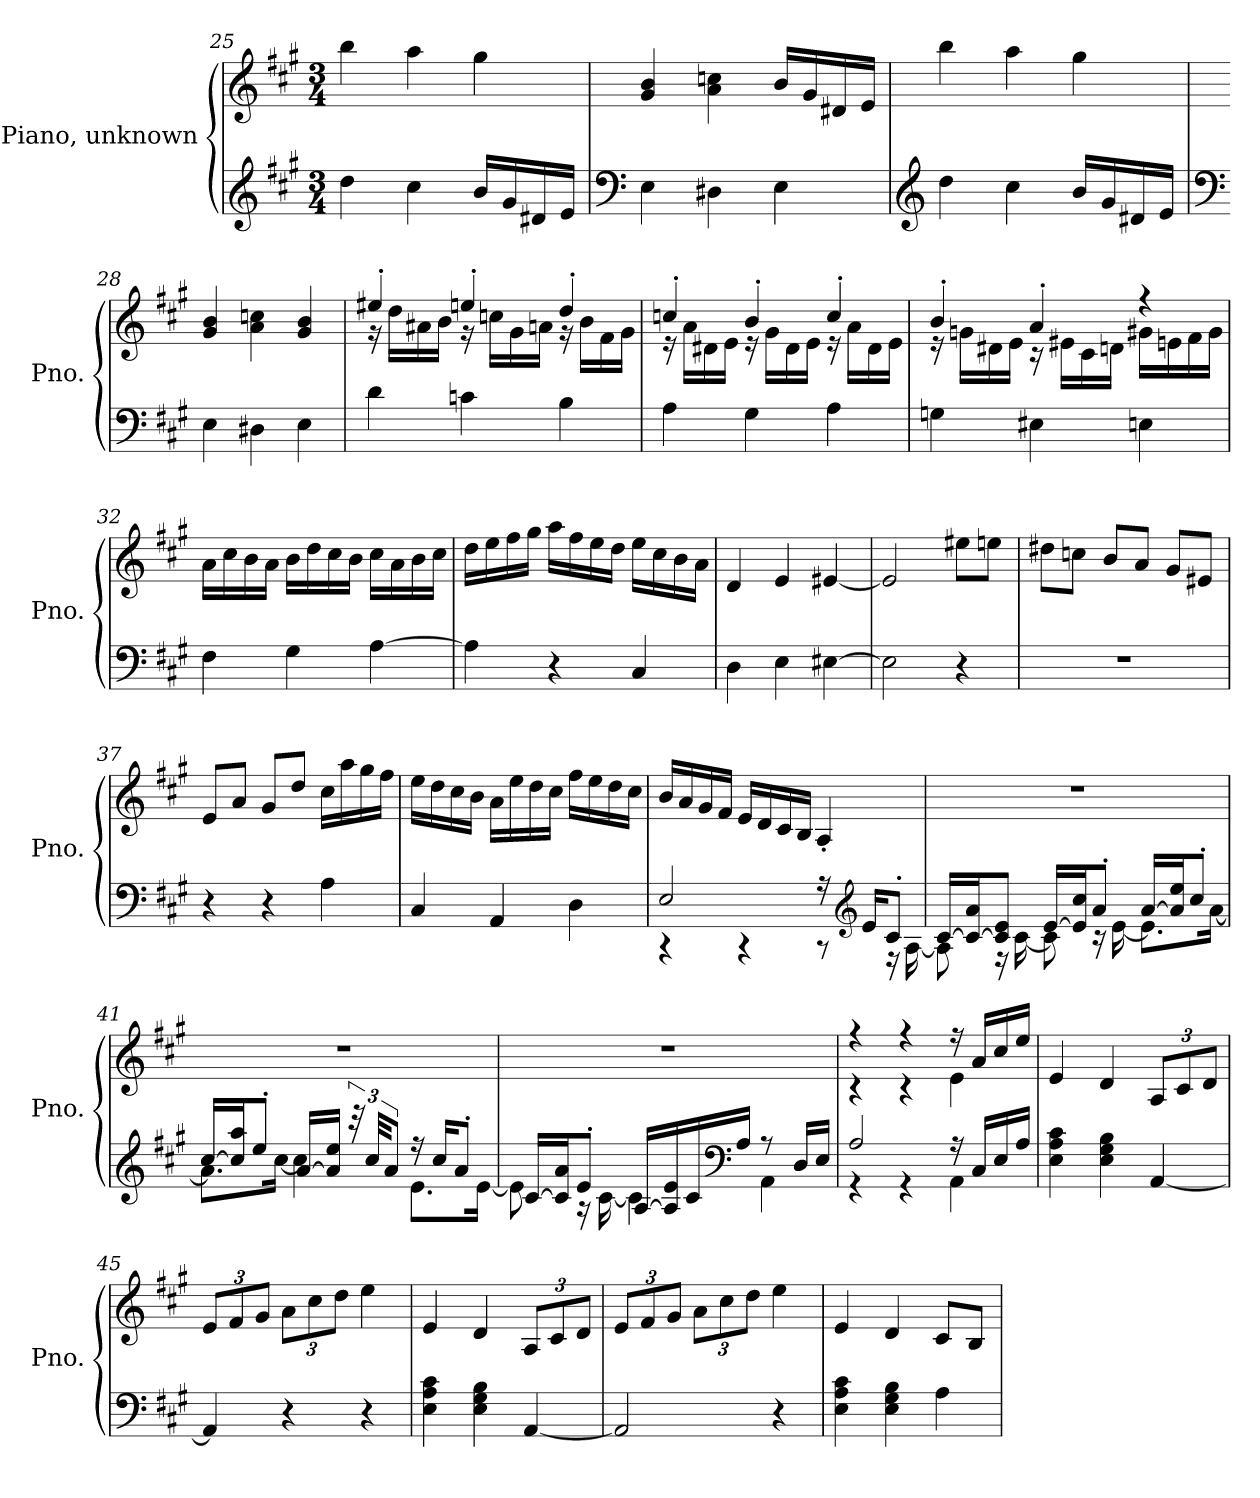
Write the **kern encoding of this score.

**kern	**kern
*part1	*part1
*staff2	*staff1
*I"Piano, unknown	*
*I'Pno.	*
!!LO:PB:g=z
*clefG2	*clefG2
*k[f#c#g#]	*k[f#c#g#]
*M3/4	*M3/4
=25	=25
4dd\	4bb\
4cc#\	4aa\
16b/LL	4gg#\
16g#/	.
16d#X/	.
16e/JJ	.
=26	=26
*clefF4	*
4E\	4g#/ 4b/
4D#X\	4a\ 4ccn\
4E\	16b/LL
.	16g#/
.	16d#X/
.	16e/JJ
=27	=27
*clefG2	*
4dd\	4bb\
4cc#\	4aa\
16b/LL	4gg#\
16g#/	.
16d#X/	.
16e/JJ	.
=28	=28
*clefF4	*
4E\	4g#/ 4b/
4D#X\	4a\ 4ccn\
4E\	4g#/ 4b/
!!LO:LB:g=z
=29	=29
*	*^
4d\	4ee#X'/	16r
.	.	16dd\LL
.	.	16a#X\
.	.	16b\JJ
4cn\	4een'/	16r
.	.	16ccn\LL
.	.	16g#\
.	.	16an\JJ
4B\	4dd'/	16r
.	.	16b\LL
.	.	16f#\
.	.	16g#\JJ
=30	=30	=30
4A\	4ccn'/	16r
.	.	16a\LL
.	.	16d#X\
.	.	16e\JJ
4G#\	4b'/	16r
.	.	16g#\LL
.	.	16d#\
.	.	16e\JJ
4A\	4cc'/	16r
.	.	16a\LL
.	.	16d#\
.	.	16e\JJ
!!LO:LB:g=z	!!
=31	=31	=31
4Gn\	4b'/	16r
.	.	16gn\LL
.	.	16d#X\
.	.	16e\JJ
4E#X\	4a'/	16r
.	.	16e#X\LL
.	.	16c#\
.	.	16dn\JJ
4En\	4r	16g#X\LL
.	.	16en\
.	.	16f#\
.	.	16g#\JJ
*	*v	*v
=32	=32
4F#\	16a\LL
.	16cc#\
.	16b\
.	16a\JJ
4G#\	16b\LL
.	16dd\
.	16cc#\
.	16b\JJ
[4A\	16cc#\LL
.	16a\
.	16b\
.	16cc#\JJ
=33	=33
4A\]	16dd\LL
.	16ee\
.	16ff#\
.	16gg#\JJ
4r	16aa\LL
.	16ff#\
.	16ee\
.	16dd\JJ
4C#/	16ee\LL
.	16cc#\
.	16b\
.	16a\JJ
!!LO:LB:g=z
=34	=34
4D\	4d/
4E\	4e/
[4E#X\	[4e#X/
=35	=35
2E#\]	2e#/]
4r	8ee#X\L
.	8een\J
=36	=36
2.r	8dd#X\L
.	8ccn\J
.	8b/L
.	8a/J
.	8g#/L
.	8e#X/J
=37	=37
4r	8e/L
.	8a/J
4r	8g#/L
.	8dd/J
4A\	16cc#\LL
.	16aa\
.	16gg#\
.	16ff#\JJ
=38	=38
4C#/	16ee\LL
.	16dd\
.	16cc#\
.	16b\JJ
4AA/	16a\LL
.	16ee\
.	16dd\
.	16cc#\JJ
4D\	16ff#\LL
.	16ee\
.	16dd\
.	16cc#\JJ
!!LO:LB:g=z
=39	=39
*^	*
2E/	4r	16b/LL
.	.	16a/
.	.	16g#/
.	.	16f#/JJ
.	4r	16e/LL
.	.	16d/
.	.	16c#/
.	.	16B/JJ
16r	8r	4A'/
*clefG2	*	*
16e/KL	.	.
8c#'/J	16r	.
.	[16A\	.
=40	=40	=40
[16c#/LL	8A\]	2.r
16c#/_ 16a/J	.	.
8c#/] 8e/J	16r	.
.	[16c#\	.
[16e/LL	8c#\]	.
16e/] 16cc#/J	.	.
8a'/J	16r	.
.	[16e\	.
[16a/LL	8.e\L]	.
16a/] 16ee/J	.	.
8cc#'/J	.	.
.	[16a\Jk	.
!!LO:LB:g=z
=41	=41	=41
[16cc#/LL	8.a\L]	2.r
16cc#/] 16aa/J	.	.
8ee'/J	.	.
.	[16cc#\Jk	.
[16a/LL	4cc#\]	.
16a/] 16ee/JJ	.	.
48r	.	.
48cc#/KKL	.	.
12a/J	.	.
16r	8.e\L	.
16cc#/KL	.	.
8a'/J	.	.
.	[16e\Jk	.
=42	=42	=42
[16c#/LL	8e\]	2.r
16c#/] 16a/J	.	.
8e'/J	16r	.
.	[16c#\	.
[16A/LL	4c#\]	.
16A/] 16e/	.	.
16c#/	.	.
*clefF4	*	*
16A/JJ	.	.
8r	4AA\	.
16D/LL	.	.
16E/JJ	.	.
=43	=43	=43
*	*	*^
2A/	4r	4r	4r
.	4r	4r	4r
16r	4AA\	16r	4e\
16C#/LL	.	16a/LL	.
16E/	.	16cc#/	.
16A/JJ	.	16ee/JJ	.
*v	*v	*	*
*	*v	*v
!!LO:PB:g=z
=44	=44
4E\ 4A\ 4c#\	4e/
4E\ 4G#\ 4B\	4d/
*	*Xbrackettup
[4AA/	12A/L
.	12c#/
.	12d/J
=45	=45
4AA/]	12e/L
.	12f#/
.	12g#/J
4r	12a\L
.	12cc#\
.	12dd\J
4r	4ee\
=46	=46
4E\ 4A\ 4c#\	4e/
4E\ 4G#\ 4B\	4d/
[4AA/	12A/L
.	12c#/
.	12d/J
=47	=47
2AA/]	12e/L
.	12f#/
.	12g#/J
.	12a\L
.	12cc#\
.	12dd\J
4r	4ee\
=48	=48
4E\ 4A\ 4c#\	4e/
4E\ 4G#\ 4B\	4d/
4A\	8c#/L
.	8B/J
=	=
*-	*-
